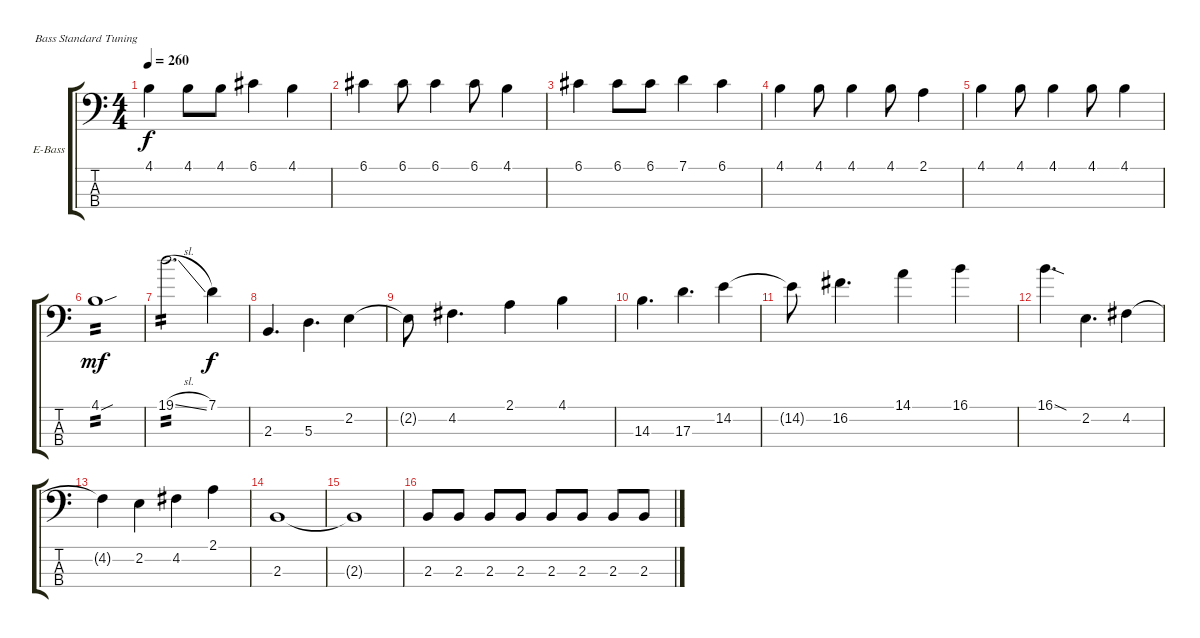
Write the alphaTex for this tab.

\defaultSystemsLayout 4
\bracketExtendMode groupsimilarinstruments
\firstSystemTrackNameOrientation horizontal
\otherSystemsTrackNameOrientation horizontal
\track ("Peter Baltes" "E-Bass") {instrument electricbassfinger}
\staff {score tabs}
\tuning (G2 D2 A1 E1)
\ts (4 4)
\tempo 260
\clef f4
\ks c
4.1.4{dy f} 4.1.8 4.1.8 6.1.4 4.1.4 |
6.1.4 6.1.8 6.1.4 6.1.8 4.1.4 |
6.1.4 6.1.8 6.1.8 7.1.4 6.1.4 |
4.1.4 4.1.8 4.1.4 4.1.8 2.1.4 |
4.1.4 4.1.8 4.1.4 4.1.8 4.1.4 |
4.1{sou}.1{tp 2 dy mf} |
19.1{sl}.2{d tp 2} 7.1.4{dy f} |
2.3.4{d} 5.3.4{d} 2.2.4 |
2.2{t}.8 4.2.4{d} 2.1.4 4.1.4 |
14.3.4{d} 17.3.4{d} 14.2.4 |
14.2{t}.8 16.2.4{d} 14.1.4 16.1.4 |
16.1{sod}.4{d} 2.2.4{d} 4.2.4 |
4.2{t}.4 2.2.4 4.2.4 2.1.4 |
2.3.1 |
2.3{t}.1 |
2.3.8 2.3.8 2.3.8 2.3.8 2.3.8 2.3.8 2.3.8 2.3.8
